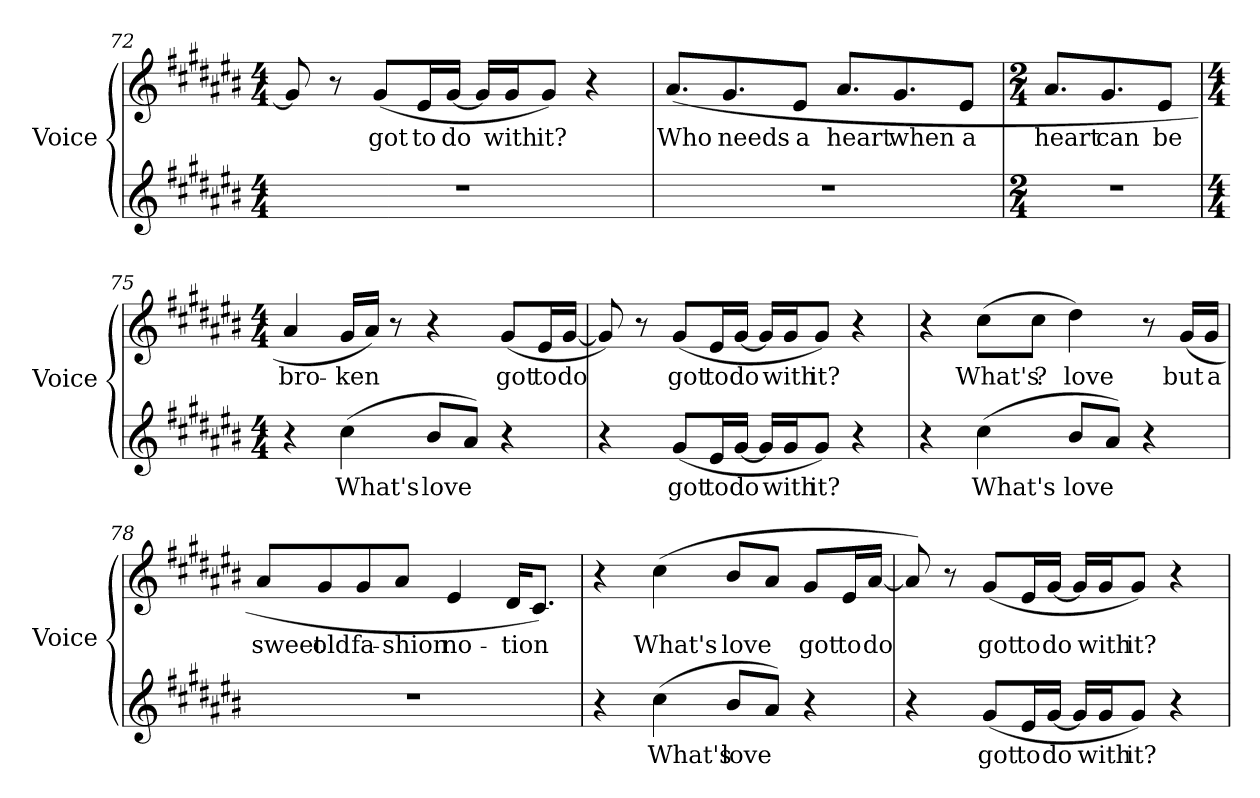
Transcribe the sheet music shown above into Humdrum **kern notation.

**kern	**text	**kern	**text
*part2	*part2	*part1	*part1
*staff2	*staff2	*staff1	*staff1
*I"Voice	*	*I"Voice	*
*I'Voice	*	*I'Voice	*
*clefG2	*	*clefG2	*
*k[f#c#g#d#a#e#b#]	*	*k[f#c#g#d#a#e#b#]	*
*C#:	*	*C#:	*
*M4/4	*	*M4/4	*
=72	=72	=72	=72
1r	.	8g#i/]	.
.	.	8r	.
!	!	!	!LO:LY:b:color=#000000
.	.	(8g#i/L	got
!	!	!	!LO:LY:b:color=#000000
.	.	16e#i/L	to
!	!	!	!LO:LY:b:color=#000000
.	.	[16g#i/JJ	do
.	.	16g#i/LL]	.
!	!	!	!LO:LY:b:color=#000000
.	.	16g#i/J	with
!	!	!	!LO:LY:b:color=#000000
.	.	8g#i/J)	it?
.	.	4r	.
=73	=73	=73	=73
!	!	!	!LO:LY:b:color=#000000
1r	.	(8.a#i/L	Who
!	!	!	!LO:LY:b:color=#000000
.	.	8.g#i/	needs
!	!	!	!LO:LY:b:color=#000000
.	.	8e#i/J	a
!	!	!	!LO:LY:b:color=#000000
.	.	8.a#i/L	heart
!	!	!	!LO:LY:b:color=#000000
.	.	8.g#i/	when
!	!	!	!LO:LY:b:color=#000000
.	.	8e#i/J	a
=74	=74	=74	=74
*M2/4	*	*M2/4	*
!LO:N:vis=1	!	!	!
!	!	!	!LO:LY:b:color=#000000
2r	.	8.a#i/L	heart
!	!	!	!LO:LY:b:color=#000000
.	.	8.g#i/	can
!	!	!	!LO:LY:b:color=#000000
.	.	8e#i/J	be
=75	=75	=75	=75
*M4/4	*	*M4/4	*
!	!	!	!LO:LY:b:color=#000000
4r	.	4a#i/	bro-
!	!LO:LY:b:color=#000000	!	!
!	!	!	!LO:LY:b:color=#000000
(4cc#i\	What's	16g#i/LL	-ken
.	.	16a#i/JJ)	.
.	.	8r	.
!	!LO:LY:b:color=#000000	!	!
8b#i/L	love	4r	.
8a#i/J)	.	.	.
!	!	!	!LO:LY:b:color=#000000
4r	.	(8g#i/L	got
!	!	!	!LO:LY:b:color=#000000
.	.	16e#i/L	to
!	!	!	!LO:LY:b:color=#000000
.	.	[16g#i/JJ	do
=76	=76	=76	=76
4r	.	8g#i/])	.
.	.	8r	.
!	!LO:LY:b:color=#000000	!	!
!	!	!	!LO:LY:b:color=#000000
(8g#i/L	got	(8g#i/L	got
!	!LO:LY:b:color=#000000	!	!
!	!	!	!LO:LY:b:color=#000000
16e#i/L	to	16e#i/L	to
!	!LO:LY:b:color=#000000	!	!
!	!	!	!LO:LY:b:color=#000000
[16g#i/JJ	do	[16g#i/JJ	do
16g#i/LL]	.	16g#i/LL]	.
!	!LO:LY:b:color=#000000	!	!
!	!	!	!LO:LY:b:color=#000000
16g#i/J	with	16g#i/J	with
!	!LO:LY:b:color=#000000	!	!
!	!	!	!LO:LY:b:color=#000000
8g#i/J)	it?	8g#i/J)	it?
4r	.	4r	.
!!LO:LB:g=z
=77	=77	=77	=77
4r	.	4r	.
!	!LO:LY:b:color=#000000	!	!
!	!	!	!LO:LY:b:color=#000000
(4cc#i\	What's	(8cc#i\L	What's
!	!	!	!LO:LY:b:color=#000000
.	.	8cc#i\J	?
!	!LO:LY:b:color=#000000	!	!
!	!	!	!LO:LY:b:color=#000000
8b#i/L	love	4dd#i\)	love
8a#i/J)	.	.	.
4r	.	8r	.
!	!	!	!LO:LY:b:color=#000000
.	.	(16g#i/LL	but
!	!	!	!LO:LY:b:color=#000000
.	.	16g#i/JJ	a
=78	=78	=78	=78
!	!	!	!LO:LY:b:color=#000000
1r	.	8a#i/L	sweet
!	!	!	!LO:LY:b:color=#000000
.	.	8g#i/	old
!	!	!	!LO:LY:b:color=#000000
.	.	8g#i/	fa-
!	!	!	!LO:LY:b:color=#000000
.	.	8a#i/J	-shion
!	!	!	!LO:LY:b:color=#000000
.	.	4e#i/	no-
!	!	!	!LO:LY:b:color=#000000
.	.	16d#i/KL	-tion
.	.	8.c#i/J)	.
=79	=79	=79	=79
4r	.	4r	.
!	!LO:LY:b:color=#000000	!	!
!	!	!	!LO:LY:b:color=#000000
(4cc#i\	What's	(4cc#i\	What's
!	!LO:LY:b:color=#000000	!	!
!	!	!	!LO:LY:b:color=#000000
8b#i/L	love	8b#i/L	love
8a#i/J)	.	8a#i/J	.
!	!	!	!LO:LY:b:color=#000000
4r	.	8g#i/L	got
!	!	!	!LO:LY:b:color=#000000
.	.	16e#i/L	to
!	!	!	!LO:LY:b:color=#000000
.	.	[16a#i/JJ	do
=80	=80	=80	=80
4r	.	8a#i/])	.
.	.	8r	.
!	!LO:LY:b:color=#000000	!	!
!	!	!	!LO:LY:b:color=#000000
(8g#i/L	got	(8g#i/L	got
!	!LO:LY:b:color=#000000	!	!
!	!	!	!LO:LY:b:color=#000000
16e#i/L	to	16e#i/L	to
!	!LO:LY:b:color=#000000	!	!
!	!	!	!LO:LY:b:color=#000000
[16g#i/JJ	do	[16g#i/JJ	do
16g#i/LL]	.	16g#i/LL]	.
!	!LO:LY:b:color=#000000	!	!
!	!	!	!LO:LY:b:color=#000000
16g#i/J	with	16g#i/J	with
!	!LO:LY:b:color=#000000	!	!
!	!	!	!LO:LY:b:color=#000000
8g#i/J)	it?	8g#i/J)	it?
4r	.	4r	.
=	=	=	=
*-	*-	*-	*-
